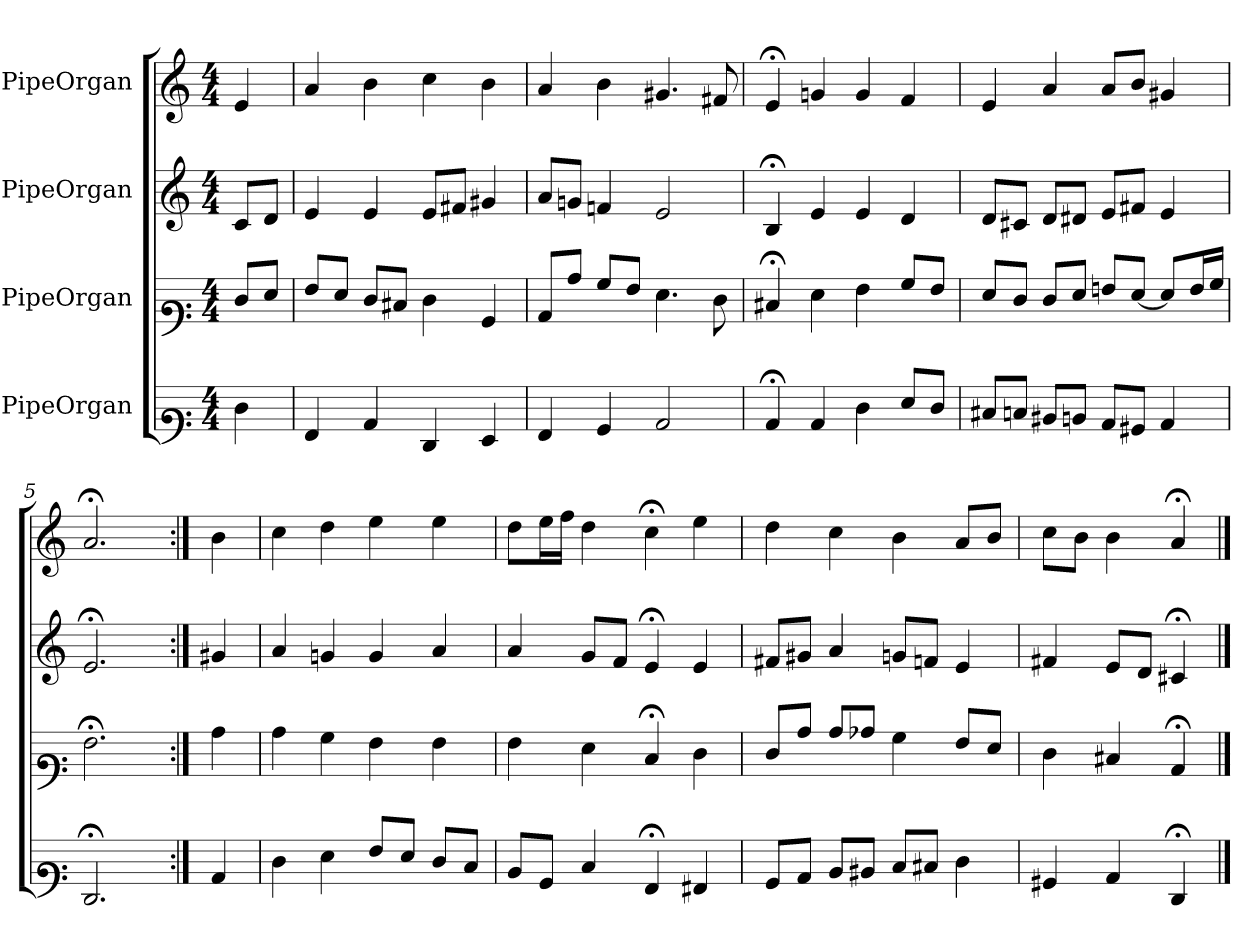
**kern	**kern	**kern	**kern
*part4	*part3	*part2	*part1
*staff4	*staff3	*staff2	*staff1
*I"PipeOrgan	*I"PipeOrgan	*I"PipeOrgan	*I"PipeOrgan
*clefF2	*clefF2	*clefG2	*clefG2
*k[]	*k[]	*k[]	*k[]
*a:	*a:	*a:	*a:
*M4/4	*M4/4	*M4/4	*M4/4
*MM60	*MM60	*MM60	*MM60
=	=	=	=
4A	8A/L	8c/L	4e
.	8B/J	8d/J	.
=1	=1	=1	=1
4C	8c/L	4e	4a
.	8B/J	.	.
4E	8A/L	4e	4b
.	8G#X/J	.	.
4AA	4A	8e/L	4cc
.	.	8f#X/J	.
4BB	4D	4g#X	4b
=2	=2	=2	=2
4C	8E/L	8a/L	4a
.	8e/J	8gn/J	.
4D	8d/L	4fn	4b
.	8c/J	.	.
2E	4.B	2e	4.g#X
.	8A	.	8f#X
=3	=3	=3	=3
4E;<	4G#X;<	4B;<	4e;<
4E	4B	4e	4gn
4A	4c	4e	4g
8B/L	8d/L	4d	4f
8A/J	8c/J	.	.
=4	=4	=4	=4
8G#X/L	8B/L	8d/L	4e
8Gn/J	8A/J	8c#X/J	.
8F#X/L	8A/L	8d/L	4a
8Fn/J	8B/J	8d#X/J	.
8E/L	8cn/L	8e/L	8a/L
8D#X/J	[8B/J	8f#X/J	8b/J
4E	8B/L]	4e	4g#X
.	16c/L	.	.
.	16d/JJ	.	.
=5	=5	=5	=5
2.AA;<	2.c;<	2.e;<	2.a;<
=:|!	=:|!	=:|!	=:|!
4E	4e	4g#X	4b
=6	=6	=6	=6
4A	4e	4a	4cc
4B	4d	4gn	4dd
8c/L	4c	4g	4ee
8B/J	.	.	.
8A/L	4c	4a	4ee
8G/J	.	.	.
=7	=7	=7	=7
8F/L	4c	4a	8dd\L
8D/J	.	.	16ee\L
.	.	.	16ff\JJ
4G	4B	8g/L	4dd
.	.	8f/J	.
4C;<	4G;<	4e;<	4cc;<
4C#X	4A	4e	4ee
=8	=8	=8	=8
8D/L	8A/L	8f#X/L	4dd
8E/J	8e/J	8g#X/J	.
8F/L	8e/L	4a	4cc
8F#X/J	8e-X/J	.	.
8G/L	4d	8gn/L	4b
8G#X/J	.	8fn/J	.
4A	8c/L	4e	8a/L
.	8B/J	.	8b/J
=9	=9	=9	=9
4D#X	4A	4f#X	8cc\L
.	.	.	8b\J
4E	4G#X	8e/L	4b
.	.	8d/J	.
4AA;<	4E;<	4c#X;<	4a;<
==	==	==	==
*-	*-	*-	*-
